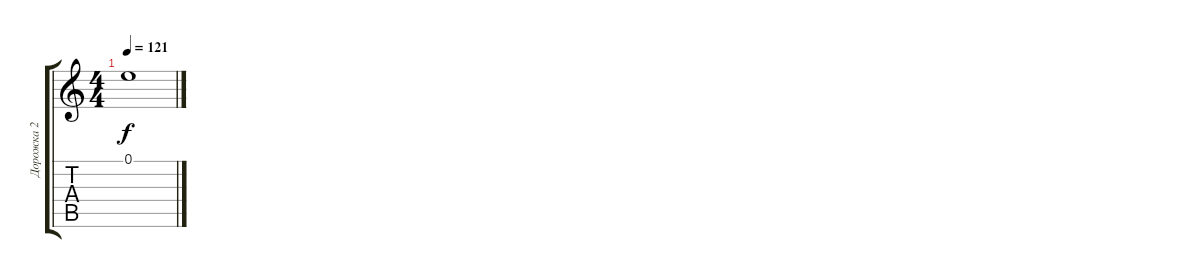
\track ("Дорожка 2" "Дорожка 2") {instrument overdrivenguitar}
\staff {score tabs}
\tuning (E4 B3 G3 D3 A2 E2) {hide}
\ts (4 4)
\tempo 121
\clef g2
\ks c
0.1{t}.1{dy f}
